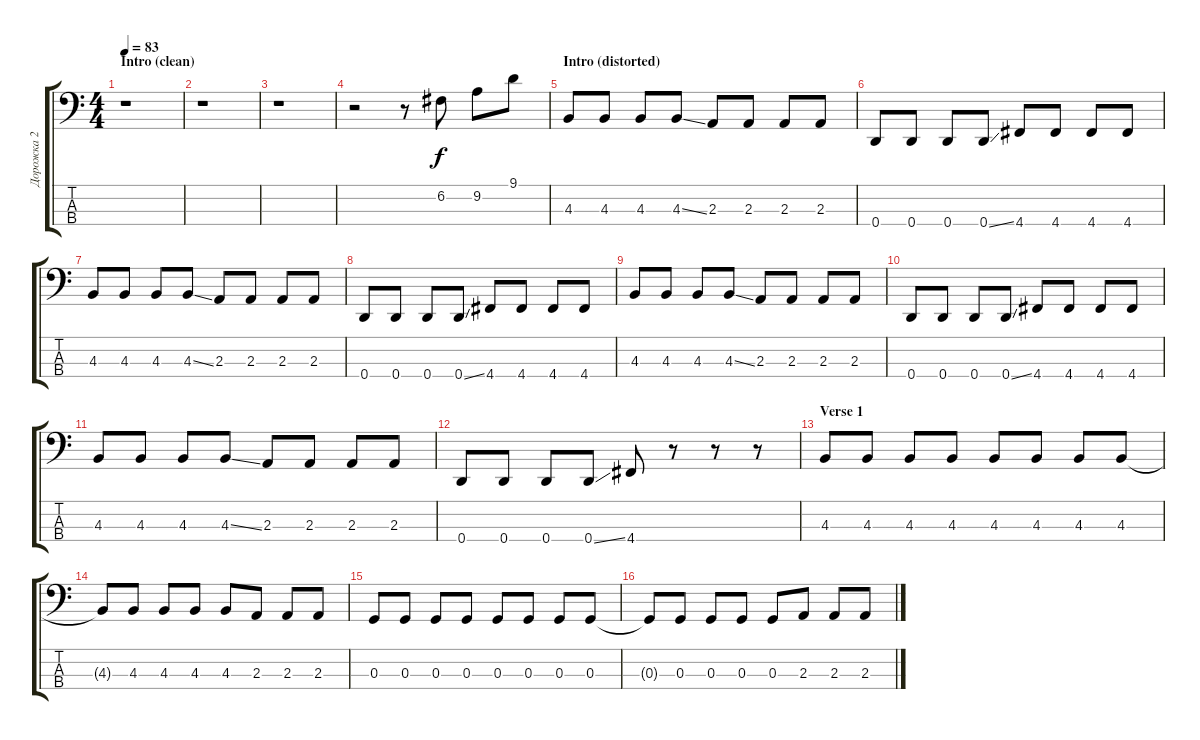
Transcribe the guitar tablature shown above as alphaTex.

\track ("Дорожка 2" "Дорожка 2") {instrument electricbasspick}
\staff {score tabs}
\tuning (F2 C2 G1 D1) {hide}
\ts (4 4)
\section ("" "Intro (clean)")
\tempo 83
\clef f4
\ks c
r.1{dy f instrument electricbasspick} |
r.1 |
r.1 |
r.2 r.8 6.2.8 9.2.8 9.1.8 |
\section ("" "Intro (distorted)")
4.3.8 4.3.8 4.3.8 4.3{ss}.8 2.3.8 2.3.8 2.3.8 2.3.8 |
0.4.8 0.4.8 0.4.8 0.4{ss}.8 4.4.8 4.4.8 4.4.8 4.4.8 |
4.3.8 4.3.8 4.3.8 4.3{ss}.8 2.3.8 2.3.8 2.3.8 2.3.8 |
0.4.8 0.4.8 0.4.8 0.4{ss}.8 4.4.8 4.4.8 4.4.8 4.4.8 |
4.3.8 4.3.8 4.3.8 4.3{ss}.8 2.3.8 2.3.8 2.3.8 2.3.8 |
0.4.8 0.4.8 0.4.8 0.4{ss}.8 4.4.8 4.4.8 4.4.8 4.4.8 |
4.3.8 4.3.8 4.3.8 4.3{ss}.8 2.3.8 2.3.8 2.3.8 2.3.8 |
0.4.8 0.4.8 0.4.8 0.4{ss}.8 4.4.8 r.8 r.8 r.8 |
\section ("" "Verse 1")
4.3.8 4.3.8 4.3.8 4.3.8 4.3.8 4.3.8 4.3.8 4.3.8 |
4.3{t}.8 4.3.8 4.3.8 4.3.8 4.3.8 2.3.8 2.3.8 2.3.8 |
0.3.8 0.3.8 0.3.8 0.3.8 0.3.8 0.3.8 0.3.8 0.3.8 |
0.3{t}.8 0.3.8 0.3.8 0.3.8 0.3.8 2.3.8 2.3.8 2.3.8
